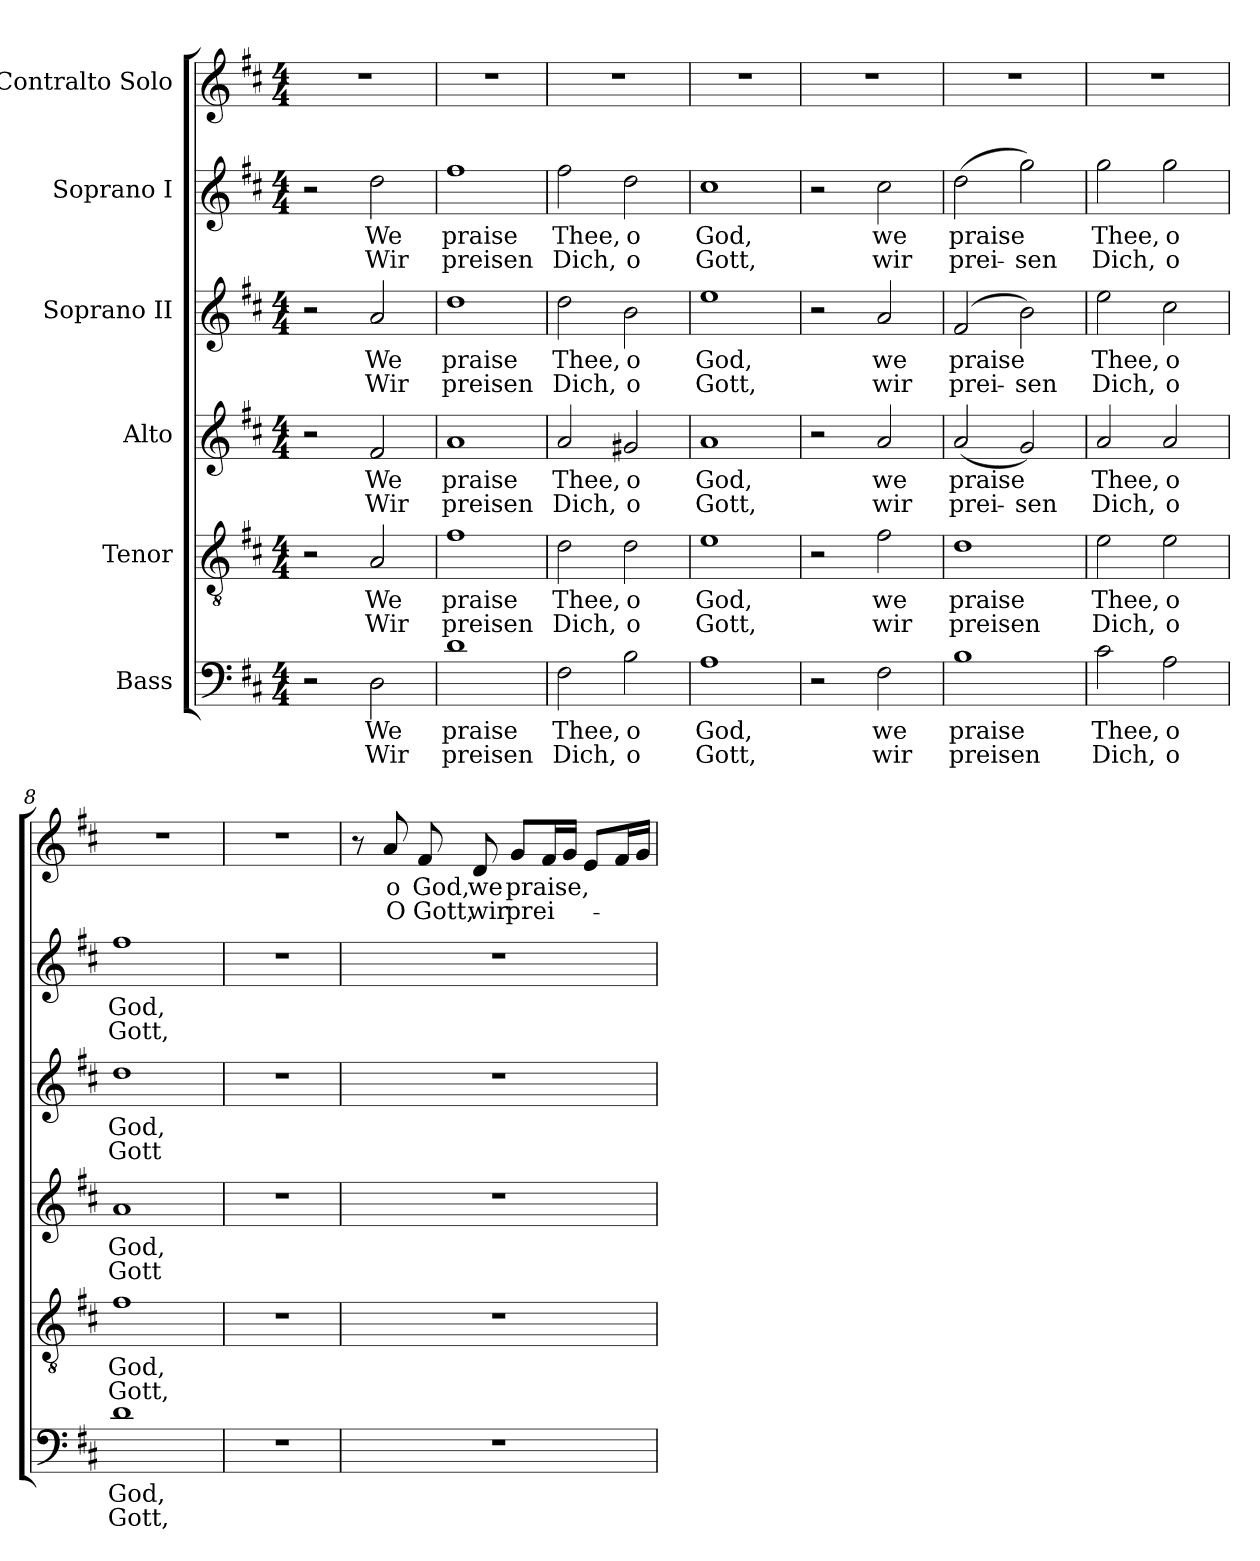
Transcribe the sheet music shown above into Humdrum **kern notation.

**kern	**text	**text	**kern	**text	**text	**kern	**text	**text	**kern	**text	**text	**kern	**text	**text	**kern	**text	**text
*part6	*part6	*part6	*part5	*part5	*part5	*part4	*part4	*part4	*part3	*part3	*part3	*part2	*part2	*part2	*part1	*part1	*part1
*staff6	*staff6	*staff6	*staff5	*staff5	*staff5	*staff4	*staff4	*staff4	*staff3	*staff3	*staff3	*staff2	*staff2	*staff2	*staff1	*staff1	*staff1
*I"Bass	*	*	*I"Tenor	*	*	*I"Alto	*	*	*I"Soprano II	*	*	*I"Soprano I	*	*	*I"Contralto Solo	*	*
*clefF4	*	*	*clefGv2	*	*	*clefG2	*	*	*clefG2	*	*	*clefG2	*	*	*clefG2	*	*
*k[f#c#]	*	*	*k[f#c#]	*	*	*k[f#c#]	*	*	*k[f#c#]	*	*	*k[f#c#]	*	*	*k[f#c#]	*	*
*D:	*	*	*D:	*	*	*D:	*	*	*D:	*	*	*D:	*	*	*D:	*	*
*M4/4	*	*	*M4/4	*	*	*M4/4	*	*	*M4/4	*	*	*M4/4	*	*	*M4/4	*	*
*MM100	*	*	*MM100	*	*	*MM100	*	*	*MM100	*	*	*MM100	*	*	*MM100	*	*
=1	=1	=1	=1	=1	=1	=1	=1	=1	=1	=1	=1	=1	=1	=1	=1	=1	=1
2r	.	.	2r	.	.	2r	.	.	2r	.	.	2r	.	.	1r	.	.
!	!LO:LY:b	!LO:LY:b	!	!LO:LY:b	!LO:LY:b	!	!LO:LY:b	!LO:LY:b	!	!LO:LY:b	!LO:LY:b	!	!LO:LY:b	!LO:LY:b	!	!	!
2D\	We	Wir	2A/	We	Wir	2f#/	We	Wir	2a/	We	Wir	2dd\	We	Wir	.	.	.
=2	=2	=2	=2	=2	=2	=2	=2	=2	=2	=2	=2	=2	=2	=2	=2	=2	=2
!	!LO:LY:b	!LO:LY:b	!	!LO:LY:b	!LO:LY:b	!	!LO:LY:b	!LO:LY:b	!	!LO:LY:b	!LO:LY:b	!	!LO:LY:b	!LO:LY:b	!	!	!
1d	praise	preisen	1f#	praise	preisen	1a	praise	preisen	1dd	praise	preisen	1ff#	praise	preisen	1r	.	.
=3	=3	=3	=3	=3	=3	=3	=3	=3	=3	=3	=3	=3	=3	=3	=3	=3	=3
!	!LO:LY:b	!LO:LY:b	!	!LO:LY:b	!LO:LY:b	!	!LO:LY:b	!LO:LY:b	!	!LO:LY:b	!LO:LY:b	!	!LO:LY:b	!LO:LY:b	!	!	!
2F#\	Thee,	Dich,	2d\	Thee,	Dich,	2a/	Thee,	Dich,	2dd\	Thee,	Dich,	2ff#\	Thee,	Dich,	1r	.	.
!	!LO:LY:b	!LO:LY:b	!	!LO:LY:b	!LO:LY:b	!	!LO:LY:b	!LO:LY:b	!	!LO:LY:b	!LO:LY:b	!	!LO:LY:b	!LO:LY:b	!	!	!
2B\	o	o	2d\	o	o	2g#X/	o	o	2b\	o	o	2dd\	o	o	.	.	.
!!LO:PB:g=z
=4	=4	=4	=4	=4	=4	=4	=4	=4	=4	=4	=4	=4	=4	=4	=4	=4	=4
!	!LO:LY:b	!LO:LY:b	!	!LO:LY:b	!LO:LY:b	!	!LO:LY:b	!LO:LY:b	!	!LO:LY:b	!LO:LY:b	!	!LO:LY:b	!LO:LY:b	!	!	!
1A	God,	Gott,	1e	God,	Gott,	1a	God,	Gott,	1ee	God,	Gott,	1cc#	God,	Gott,	1r	.	.
=5	=5	=5	=5	=5	=5	=5	=5	=5	=5	=5	=5	=5	=5	=5	=5	=5	=5
2r	.	.	2r	.	.	2r	.	.	2r	.	.	2r	.	.	1r	.	.
!	!LO:LY:b	!LO:LY:b	!	!LO:LY:b	!LO:LY:b	!	!LO:LY:b	!LO:LY:b	!	!LO:LY:b	!LO:LY:b	!	!LO:LY:b	!LO:LY:b	!	!	!
2F#\	we	wir	2f#\	we	wir	2a/	we	wir	2a/	we	wir	2cc#\	we	wir	.	.	.
!!LO:PB:g=z
=6	=6	=6	=6	=6	=6	=6	=6	=6	=6	=6	=6	=6	=6	=6	=6	=6	=6
!	!LO:LY:b	!LO:LY:b	!	!LO:LY:b	!LO:LY:b	!	!LO:LY:b	!LO:LY:b	!	!LO:LY:b	!LO:LY:b	!	!LO:LY:b	!LO:LY:b	!	!	!
1B	praise	preisen	1d	praise	preisen	(<2a/	praise	prei-	(>2f#/	praise	prei-	(>2dd\	praise	prei-	1r	.	.
!	!	!	!	!	!	!	!	!LO:LY:b	!	!	!LO:LY:b	!	!	!LO:LY:b	!	!	!
.	.	.	.	.	.	2g/)	.	-sen	2b\)	.	-sen	2gg\)	.	-sen	.	.	.
=7	=7	=7	=7	=7	=7	=7	=7	=7	=7	=7	=7	=7	=7	=7	=7	=7	=7
!	!LO:LY:b	!LO:LY:b	!	!LO:LY:b	!LO:LY:b	!	!LO:LY:b	!LO:LY:b	!	!LO:LY:b	!LO:LY:b	!	!LO:LY:b	!LO:LY:b	!	!	!
2c#\	Thee,	Dich,	2e\	Thee,	Dich,	2a/	Thee,	Dich,	2ee\	Thee,	Dich,	2gg\	Thee,	Dich,	1r	.	.
!	!LO:LY:b	!LO:LY:b	!	!LO:LY:b	!LO:LY:b	!	!LO:LY:b	!LO:LY:b	!	!LO:LY:b	!LO:LY:b	!	!LO:LY:b	!LO:LY:b	!	!	!
2A\	o	o	2e\	o	o	2a/	o	o	2cc#\	o	o	2gg\	o	o	.	.	.
=8	=8	=8	=8	=8	=8	=8	=8	=8	=8	=8	=8	=8	=8	=8	=8	=8	=8
!	!LO:LY:b	!LO:LY:b	!	!LO:LY:b	!LO:LY:b	!	!LO:LY:b	!LO:LY:b	!	!LO:LY:b	!LO:LY:b	!	!LO:LY:b	!LO:LY:b	!	!	!
1d	God,	Gott,	1f#	God,	Gott,	1a	God,	Gott	1dd	God,	Gott	1ff#	God,	Gott,	1r	.	.
!!LO:PB:g=z
=9	=9	=9	=9	=9	=9	=9	=9	=9	=9	=9	=9	=9	=9	=9	=9	=9	=9
1r	.	.	1r	.	.	1r	.	.	1r	.	.	1r	.	.	1r	.	.
=10	=10	=10	=10	=10	=10	=10	=10	=10	=10	=10	=10	=10	=10	=10	=10	=10	=10
1r	.	.	1r	.	.	1r	.	.	1r	.	.	1r	.	.	8r	.	.
!	!	!	!	!	!	!	!	!	!	!	!	!	!	!	!	!LO:LY:b	!LO:LY:b
.	.	.	.	.	.	.	.	.	.	.	.	.	.	.	8a/	o	O
!	!	!	!	!	!	!	!	!	!	!	!	!	!	!	!	!LO:LY:b	!LO:LY:b
.	.	.	.	.	.	.	.	.	.	.	.	.	.	.	8f#/	God,	Gott,
!	!	!	!	!	!	!	!	!	!	!	!	!	!	!	!	!LO:LY:b	!LO:LY:b
.	.	.	.	.	.	.	.	.	.	.	.	.	.	.	8d/	we	wir
!	!	!	!	!	!	!	!	!	!	!	!	!	!	!	!	!LO:LY:b	!LO:LY:b
.	.	.	.	.	.	.	.	.	.	.	.	.	.	.	8g/L	praise,	prei-
.	.	.	.	.	.	.	.	.	.	.	.	.	.	.	16f#/L	.	.
.	.	.	.	.	.	.	.	.	.	.	.	.	.	.	16g/JJ	.	.
.	.	.	.	.	.	.	.	.	.	.	.	.	.	.	8e/L	.	.
.	.	.	.	.	.	.	.	.	.	.	.	.	.	.	16f#/L	.	.
.	.	.	.	.	.	.	.	.	.	.	.	.	.	.	16g/JJ	.	.
=	=	=	=	=	=	=	=	=	=	=	=	=	=	=	=	=	=
*-	*-	*-	*-	*-	*-	*-	*-	*-	*-	*-	*-	*-	*-	*-	*-	*-	*-
